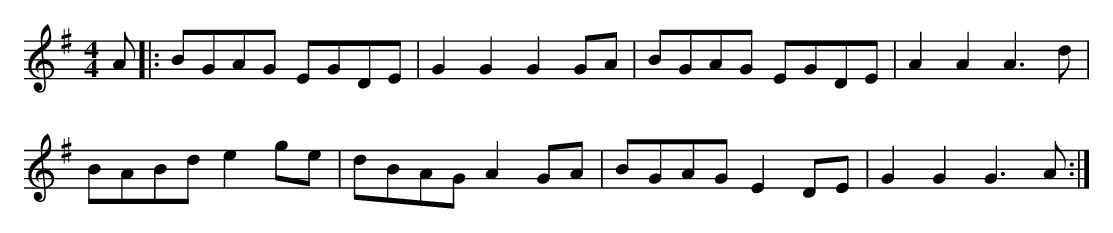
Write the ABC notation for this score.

X:1
M:4/4
K:G
A|:BGAG EGDE|G2 G2 G2 GA|BGAG EGDE|A2 A2 A3d|
BABd e2ge|dBAG A2GA|BGAG E2DE|G2 G2 G3A:|
